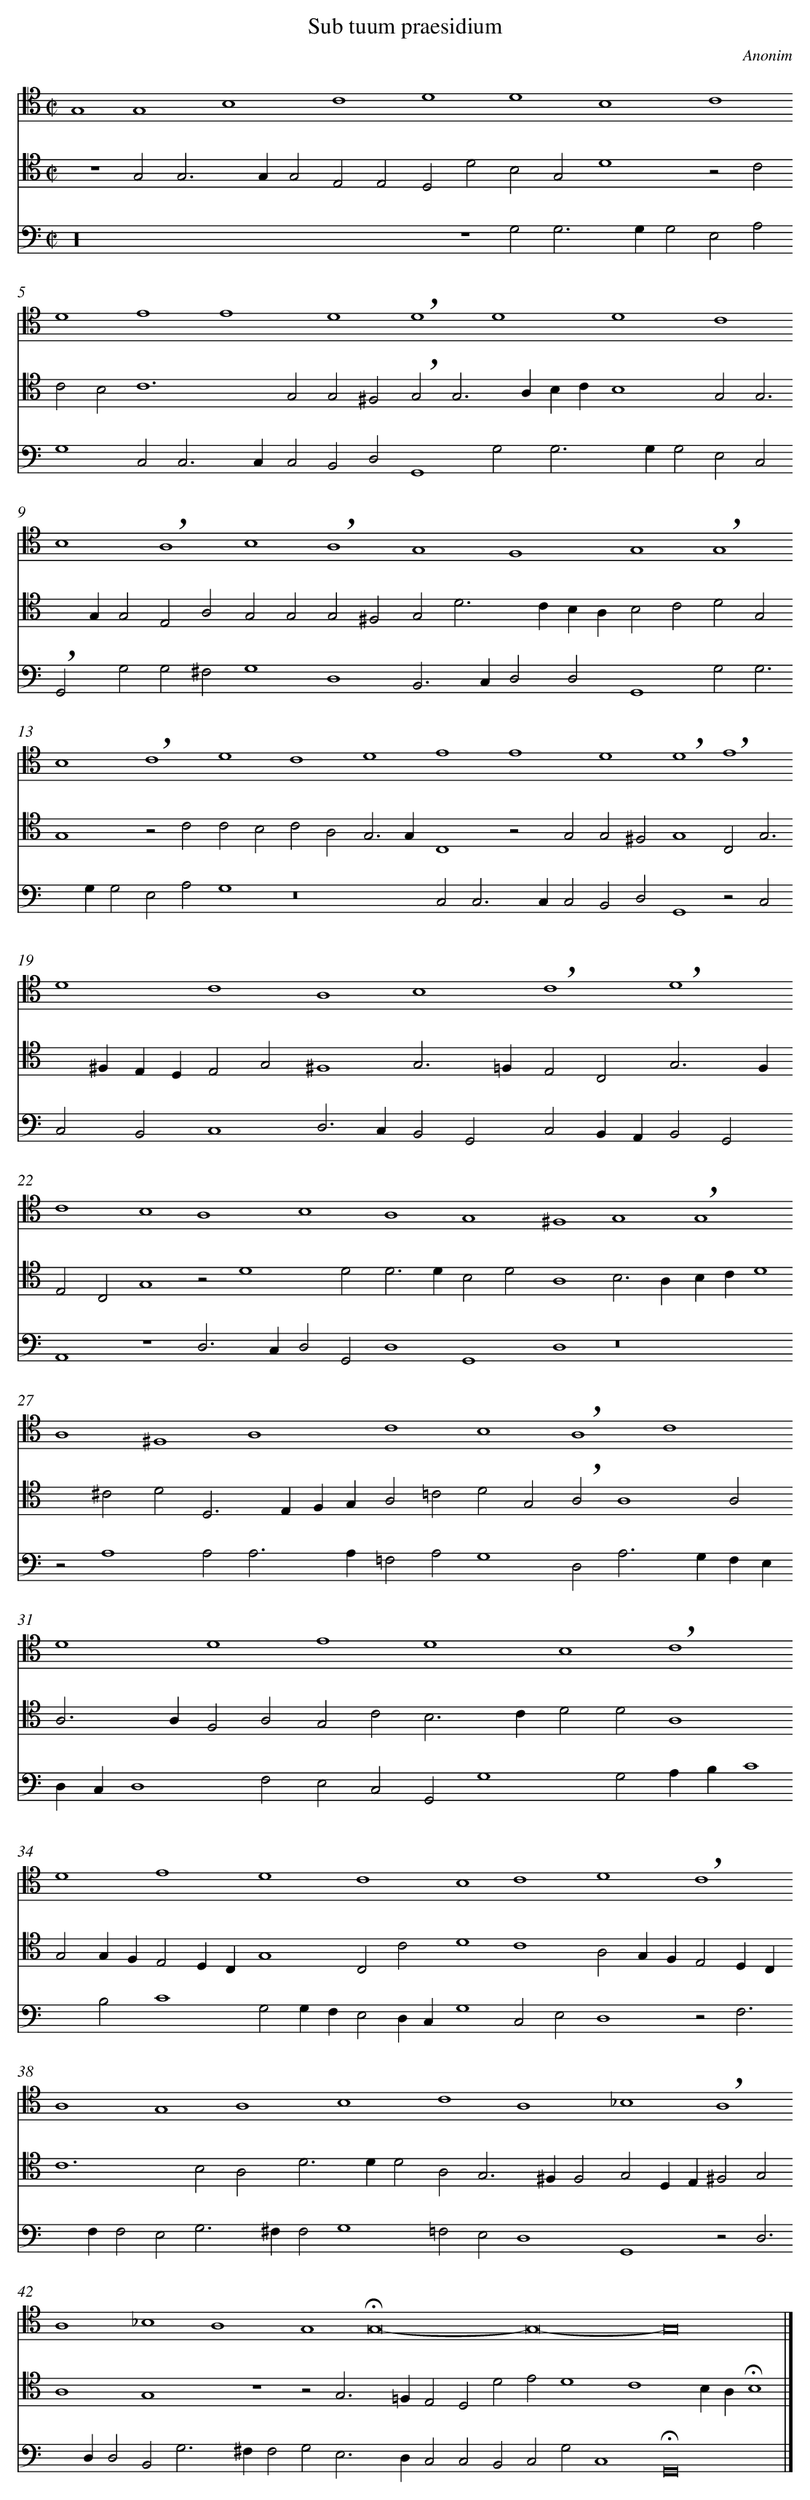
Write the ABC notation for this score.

X:1
T: Sub tuum praesidium
C: Anonim
L: 1/4
M: C|
V: 1 clef=tenor
V: 2 clef=tenor
V: 3 clef=bass
K: C
[V:1] G,4G,4 [|]
[V:2] z4G,2G,3 [|]
[V:3] z16 [|]
[V:1] B,4C4 [|]
[V:2] G,G,2E,2E,2 [|]
[V:3]  [|]
[V:1] D4D4 [|]
[V:2] D,2D2B,2G,2 [|]
[V:3] z4G,2G,3 [|]
[V:1] B,4C4 [|]
[V:2] D4z2C2 [|]
[V:3] G,G,2E,2A,2 [|]
[V:1] D4E4 [|]
[V:2] C2B,2C6 [|]
[V:3] G,4C,2C,3 [|]
[V:1] E4D4 [|]
[V:2] G,2G,2^F,2 [|]
[V:3] C,C,2B,,2D,2 [|]
[V:1] !breath!D4D4 [|]
[V:2] !breath!G,2G,2>A,2B,C [|]
[V:3] G,,4G,2G,3 [|]
[V:1] D4C4 [|]
[V:2] B,4G,2G,3 [|]
[V:3] G,G,2E,2C,2 [|]
[V:1] B,4!breath!A,4 [|]
[V:2] G,G,2E,2A,2 [|]
[V:3] !breath!G,,2G,2G,2^F,2 [|]
[V:1] B,4!breath!A,4 [|]
[V:2] G,2G,2G,2^F,2 [|]
[V:3] G,4D,4 [|]
[V:1] G,4F,4 [|]
[V:2] G,2D2>C2B,A, [|]
[V:3] B,,2>C,2D,2D,2 [|]
[V:1] G,4!breath!G,4 [|]
[V:2] B,2C2D2G,2 [|]
[V:3] G,,4G,2G,3 [|]
[V:1] B,4!breath!C4 [|]
[V:2] G,4z2C2 [|]
[V:3] G,G,2E,2A,2 [|]
[V:1] D4C4 [|]
[V:2] C2B,2C2A,2 [|]
[V:3] G,4z8 [|]
[V:1] D4E4 [|]
[V:2] G,2>G,2C,4 [|]
[V:3] C,2C,3 [|]
[V:1] E4D4 [|]
[V:2] z2G,2G,2^F,2 [|]
[V:3] C,C,2B,,2D,2 [|]
[V:1] !breath!D4!breath!E4 [|]
[V:2] G,4C,2G,3 [|]
[V:3] G,,4z2C,2 [|]
[V:1] D4C4 [|]
[V:2] ^F,E,D,E,2G,2 [|]
[V:3] C,2B,,2C,4 [|]
[V:1] A,4B,4 [|]
[V:2] ^F,4G,3=F, [|]
[V:3] D,2>C,2B,,2G,,2 [|]
[V:1] !breath!C4!breath!D4 [|]
[V:2] E,2C,2G,3F, [|]
[V:3] C,2B,,A,,B,,2G,,2 [|]
[V:1] C4B,4 [|]
[V:2] E,2C,2G,4 [|]
[V:3] A,,4z4 [|]
[V:1] A,4B,4 [|]
[V:2] z2D4D2 [|]
[V:3] D,2>C,2D,2G,,2 [|]
[V:1] A,4G,4 [|]
[V:2] D2>D2B,2D2 [|]
[V:3] D,4G,,4 [|]
[V:1] ^F,4G,4 [|]
[V:2] A,4B,3A, [|]
[V:3] D,4z8 [|]
[V:1] !breath!G,4A,4 [|]
[V:2] B,CD4^C2 [|]
[V:3] z2A,4 [|]
[V:1] ^F,4A,4 [|]
[V:2] D2D,2>E,2F,G, [|]
[V:3] A,2A,3A, [|]
[V:1] C4B,4 [|]
[V:2] A,2=C2D2G,2 [|]
[V:3] =F,2A,2G,4 [|]
[V:1] !breath!A,4C4 [|]
[V:2] !breath!A,2A,4A,2 [|]
[V:3] D,2A,2>G,2F,E, [|]
[V:1] D4D4 [|]
[V:2] A,2>A,2F,2A,2 [|]
[V:3] D,C,D,4F,2 [|]
[V:1] E4D4 [|]
[V:2] G,2C2B,3C [|]
[V:3] E,2C,2G,,2G,4 [|]
[V:1] B,4!breath!C4 [|]
[V:2] D2D2A,4 [|]
[V:3] G,2A,B,C4 [|]
[V:1] D4E4 [|]
[V:2] G,2G,F,E,2D,C, [|]
[V:3] B,2C4 [|]
[V:1] D4C4 [|]
[V:2] G,4C,2C2 [|]
[V:3] G,2G,F,E,2D,C, [|]
[V:1] B,4C4 [|]
[V:2] D4C4 [|]
[V:3] G,4C,2E,2 [|]
[V:1] D4!breath!C4 [|]
[V:2] A,2G,F,E,2D,C, [|]
[V:3] D,4z2F,3 [|]
[V:1] A,4G,4 [|]
[V:2] C6B,2 [|]
[V:3] F,F,2E,2G,3 [|]
[V:1] A,4B,4 [|]
[V:2] A,2D2>D2D2 [|]
[V:3] ^F,F,2G,4 [|]
[V:1] C4A,4 [|]
[V:2] A,2G,2>^F,2F,2 [|]
[V:3] =F,2E,2D,4 [|]
[V:1] _B,4!breath!A,4 [|]
[V:2] G,2D,E,^F,2G,2 [|]
[V:3] G,,4z2D,3 [|]
[V:1] A,4_B,4 [|]
[V:2] A,4G,4 [|]
[V:3] D,D,2B,,2G,3 [|]
[V:1] A,4G,4 [|]
[V:2] z4z2G,3 [|]
[V:3] ^F,F,2G,2E,3 [|]
[V:1] !fermata!G,8- [|]
[V:2] =F,E,2D,2D2 [|]
[V:3] D,C,2C,2B,,2 [|]
[V:1] G,8- [|]
[V:2] E2D4C4 [|]
[V:3] C,2G,2C,4 [|]
[V:1] G,8 |]
[V:2] B,A,!fermata!B,4 |]
[V:3] !fermata!G,,8 |]
